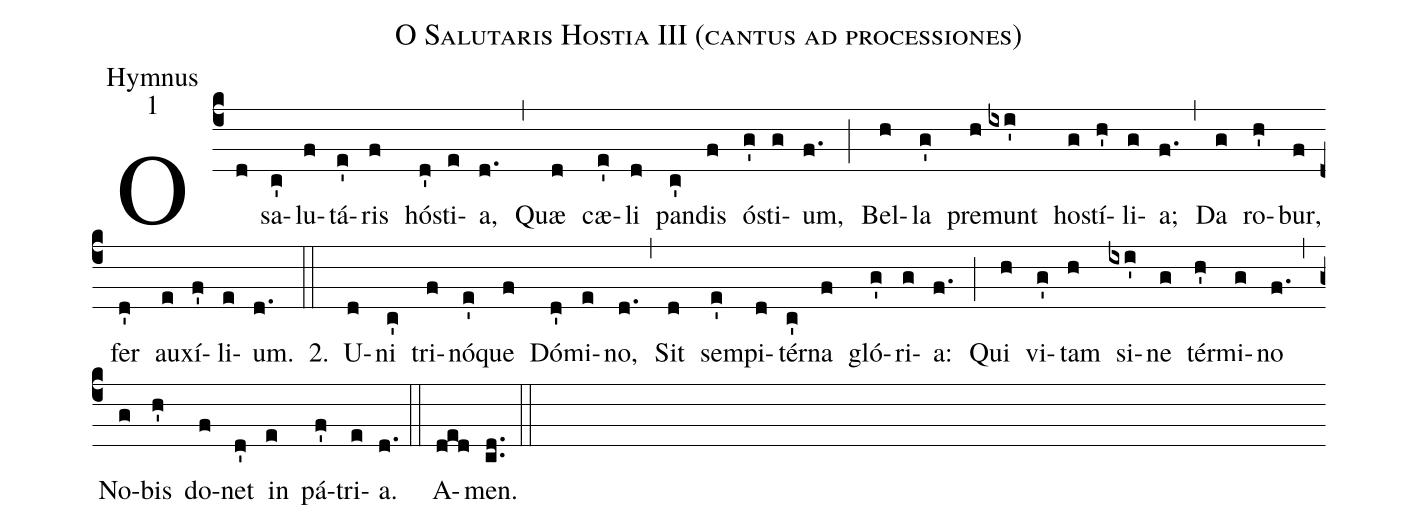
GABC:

name:O Salutaris Hostia III (cantus ad processiones);
office-part:Hymnus;
mode:1;
%%
(c4)O(d) sa(c')lu(f)tá(e')ris(f) hó(d')sti(e)a,(d.) (,)
Quæ(d) cæ(e')li(d) pan(c')dis(f) ó(g')sti(g)um,(f.) (;)
Bel(h)la(g') pre(h)munt(ixi') ho(g)stí(h')li(g)a;(f.) (,)
Da(g) ro(h')bur,(f) fer(d') au(e)xí(f')li(e)um.(d.)

2.(::)

U(d)ni(c') tri(f)nó(e')que(f) Dó(d')mi(e)no,(d.) (,)
Sit(d) sem(e')pi(d)tér(c')na(f) gló(g')ri(g)a:(f.) (;)
Qui(h) vi(g')tam(h) si(ixi')ne(g) tér(h')mi(g)no(f.) (,)
No(g)bis(h') do(f)net(d') in(e) pá(f')tri(e)a.(d.) (::)
A(ded)men.(c.d.) (::)
